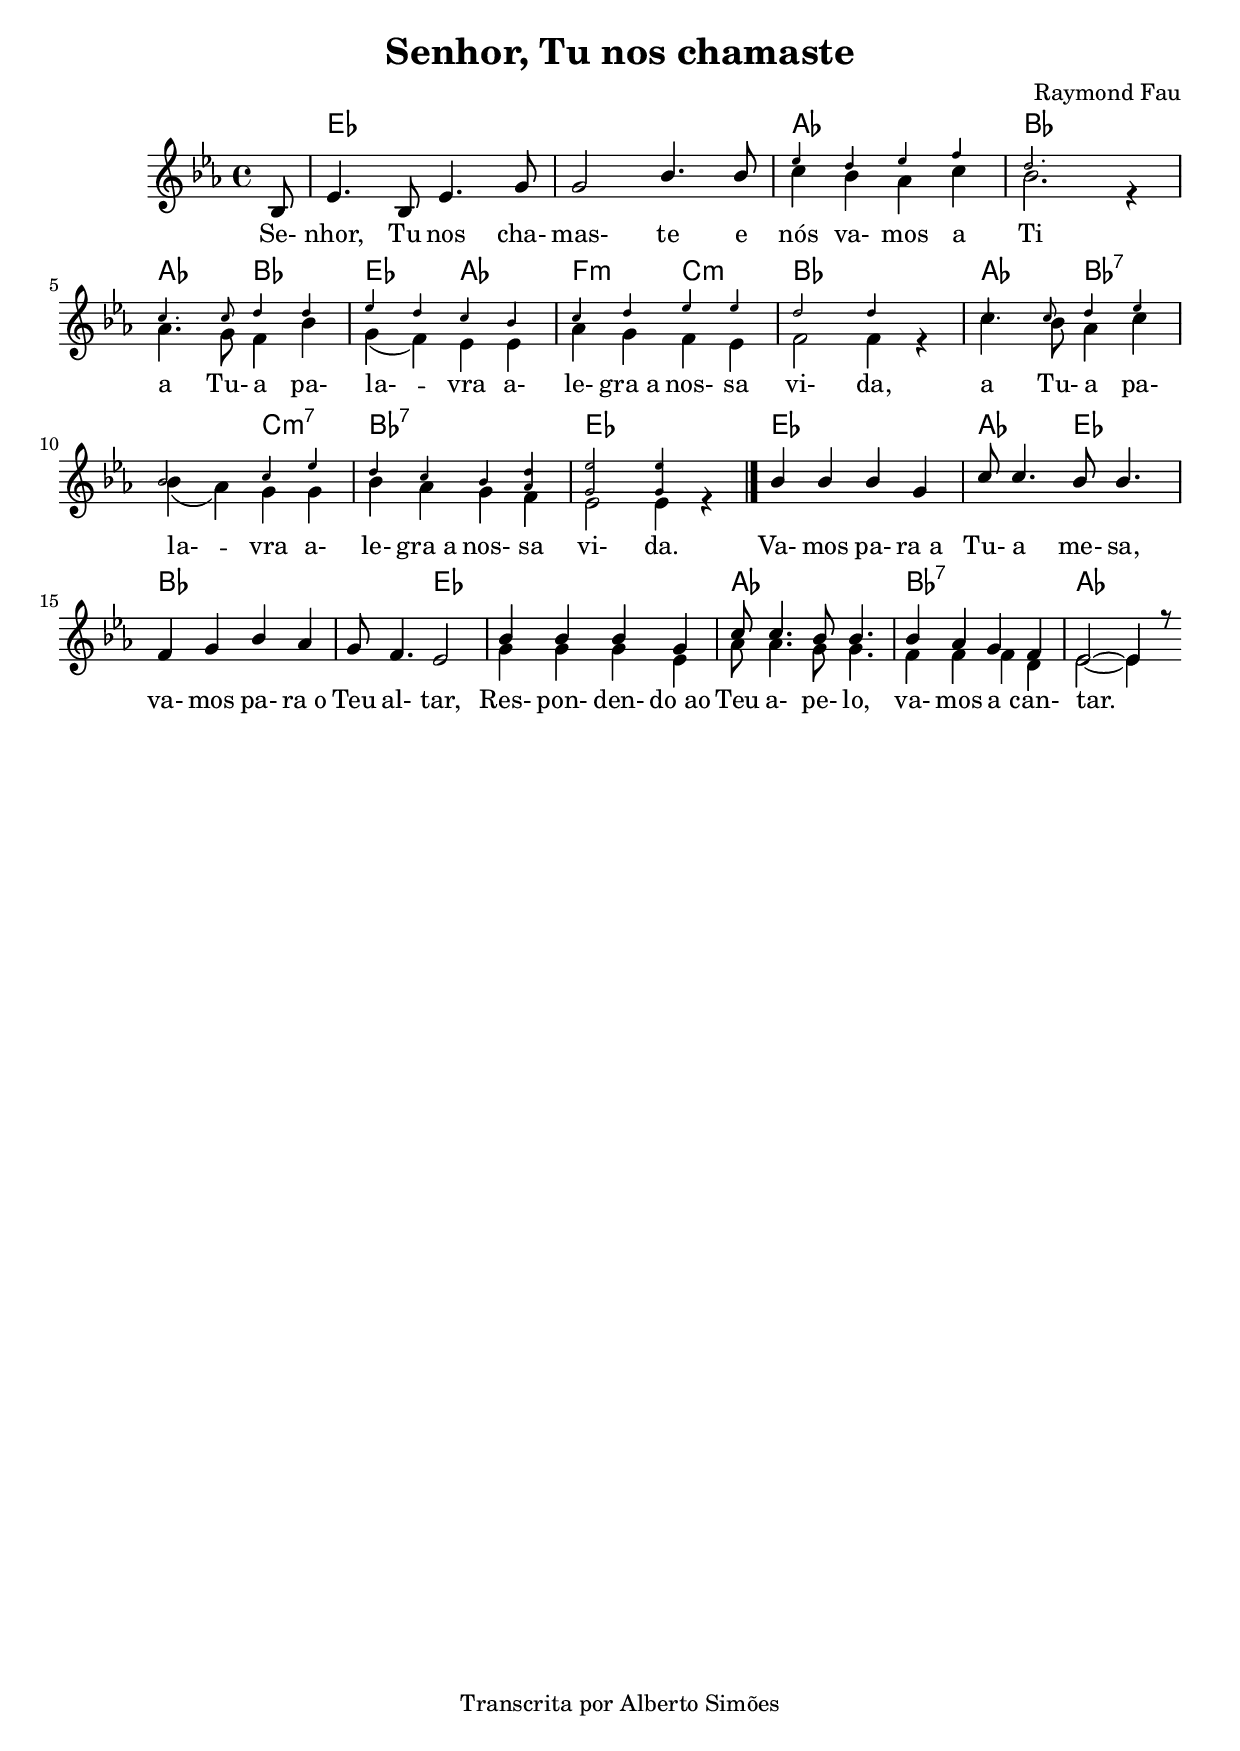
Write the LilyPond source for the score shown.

\version "2.14.0"

\header {
  title = "Senhor, Tu nos chamaste"
  composer = "Raymond Fau"
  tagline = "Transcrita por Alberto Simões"

  ocasioes = "entrada"
  seccao   = "entrada"
}

upperMelody = \relative c'' {
	s8 s1 s1
	ees4 d ees f
	d2. s4
	c4. c8 d4 d
	ees d c bes
	c d ees ees
	d2 d4 s4
	c4. c8 d4 ees
	bes2 c4 ees
	d c bes <aes d>
	<g ees'>2 <g ees'>4 s4
}
\addQuote "upper" { \upperMelody }

melody = \relative c' {
	\voiceOne
  \clef treble
  \key ees \major
  \time 4/4

	\partial 8 bes8
	ees4. bes8 ees4. g8
	g2 bes4. bes8
	
	\cueDuring #"upper" #UP {
		c4 bes aes c
		bes2. r4
		\break
		aes4. g8 f4 bes
		g4( f) ees ees
		aes g f ees
		f2 f4 r
		c'4. bes8 aes4 c
		bes( aes) g g
		bes aes g f
		ees2 ees4 r
	}
	\bar "|."
	bes'4 bes bes g
	c8 c4. bes8 bes4.
	f4 g bes aes
	g8 f4. ees2
	<<
   { \voiceOne 
			bes'4 bes bes g
			c8 c4. bes8 bes4.
			bes4 aes g f
     ees2 ~ ees4 r8
		}
		\new Voice
		{ \voiceTwo
			g4 g g ees
			aes8 aes4. g8 g4.
			f4 f f d
 ees2 ~ ees4 s8
		}
	>>
	\oneVoice
	\bar ":|"
}

text = \lyrics {
	Se- nhor, Tu nos cha- mas- te e nós va- mos a Ti
	a Tu- a pa- la- -- vra a- le- gra_a nos- sa vi- da,
	a Tu- a pa- la- -- vra a- le- gra_a nos- sa vi- da.
	
	Va- mos pa- ra_a Tu- a
	me- sa, va- mos pa- ra_o Teu
	al- tar, Res- pon- den- do_ao Teu a- pe- lo,
	va- mos a can- tar.
}

\score {
	<<
		\chords { s8 ees1 s1 aes bes aes2 bes ees aes f:m c:m bes1 aes2 bes1:7 c2:m7 bes1:7 ees
			        ees aes2 ees bes1 s2 ees s1 aes bes:7 aes2: s4.}
		\new Voice = "mel" \melody
  	\new Lyrics \lyricsto mel \text
	>>
	\layout { }
  \midi {
    \context {
    \Score
      tempoWholesPerMinute = #(ly:make-moment 100 4)
    }}
}
